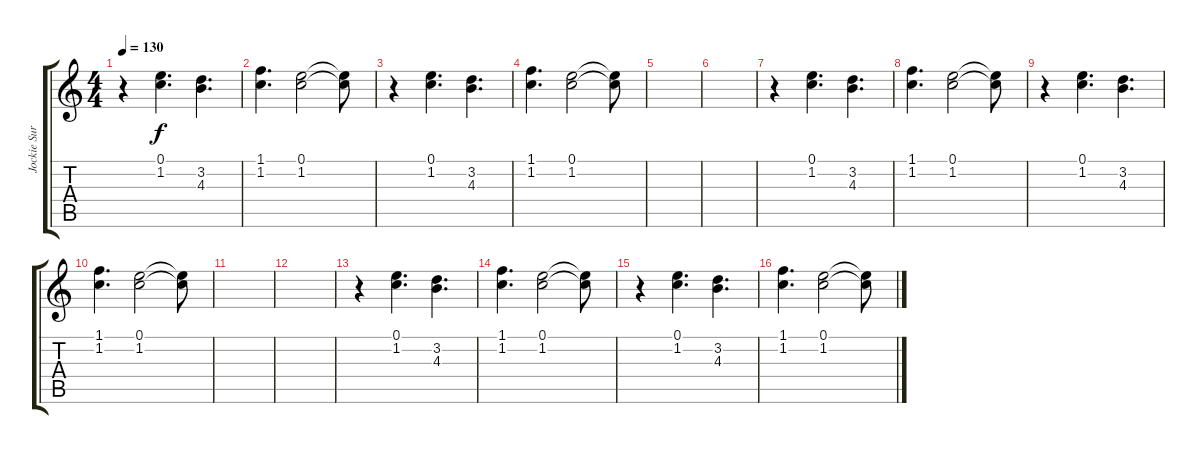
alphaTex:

\track ("Jockie Surjoprajogo" "Jockie Sur") {instrument lead2sawtooth}
\staff {score tabs}
\tuning (E5 B4 G4 D4 A3 E3) {hide}
\ts (4 4)
\tempo 130
\clef g2
\ks c
r.4{dy f} (0.1 1.2).4{d} (3.2 4.3).4{d} |
(1.1 1.2).4{d} (0.1 1.2).2 (0.1{t} 1.2{t}).8 |
r.4 (0.1 1.2).4{d} (3.2 4.3).4{d} |
(1.1 1.2).4{d} (0.1 1.2).2 (0.1{t} 1.2{t}).8 |
|
|
r.4 (0.1 1.2).4{d} (3.2 4.3).4{d} |
(1.1 1.2).4{d} (0.1 1.2).2 (0.1{t} 1.2{t}).8 |
r.4 (0.1 1.2).4{d} (3.2 4.3).4{d} |
(1.1 1.2).4{d} (0.1 1.2).2 (0.1{t} 1.2{t}).8 |
|
|
r.4 (0.1 1.2).4{d} (3.2 4.3).4{d} |
(1.1 1.2).4{d} (0.1 1.2).2 (0.1{t} 1.2{t}).8 |
r.4 (0.1 1.2).4{d} (3.2 4.3).4{d} |
(1.1 1.2).4{d} (0.1 1.2).2 (0.1{t} 1.2{t}).8
